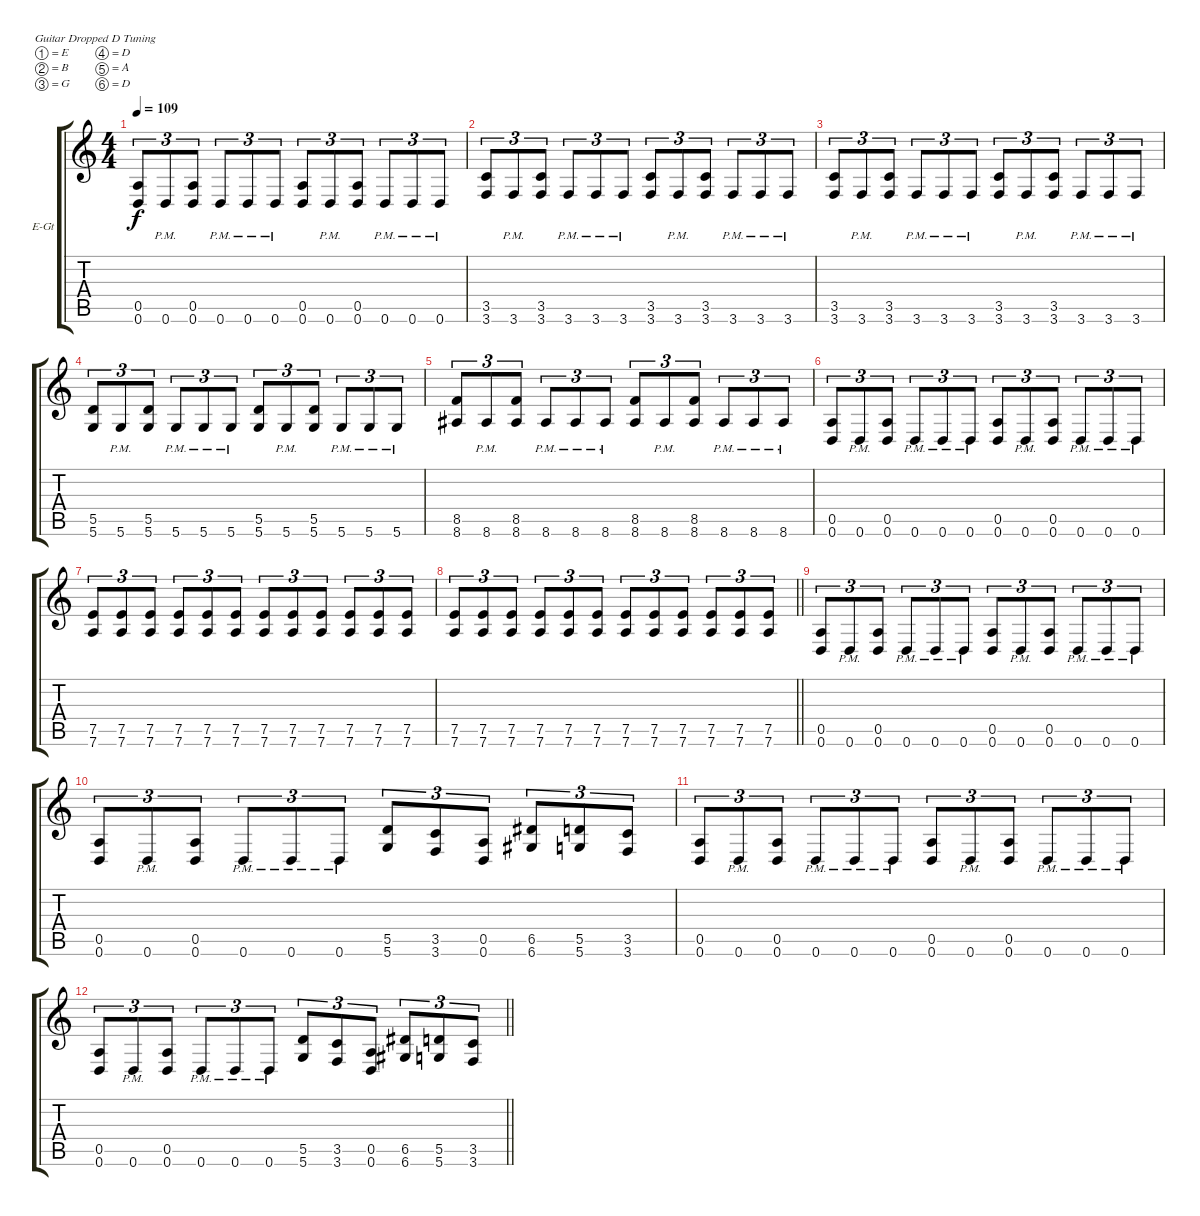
\bracketExtendMode groupsimilarinstruments
\firstSystemTrackNameOrientation horizontal
\otherSystemsTrackNameOrientation horizontal
\track ("Overdriven-guitar (Richard)" "E-Gt") {instrument overdrivenguitar}
\staff {score tabs}
\tuning (E4 B3 G3 D3 A2 D2)
\ts (4 4)
\tempo 109
\clef g2
\scale
0.333333
\ks c
(0.5 0.6).8{tu (3 2) dy f} 0.6{pm}.8{tu (3 2)} (0.5 0.6).8{tu (3 2)} 0.6{pm}.8{tu (3 2)} 0.6{pm}.8{tu (3 2)} 0.6{pm}.8{tu (3 2)} (0.5 0.6).8{tu (3 2)} 0.6{pm}.8{tu (3 2)} (0.5 0.6).8{tu (3 2)} 0.6{pm}.8{tu (3 2)} 0.6{pm}.8{tu (3 2)} 0.6{pm}.8{tu (3 2)} |
\scale
0.333333 (3.5 3.6).8{tu (3 2)} 3.6{pm}.8{tu (3 2)} (3.5 3.6).8{tu (3 2)} 3.6{pm}.8{tu (3 2)} 3.6{pm}.8{tu (3 2)} 3.6{pm}.8{tu (3 2)} (3.5 3.6).8{tu (3 2)} 3.6{pm}.8{tu (3 2)} (3.5 3.6).8{tu (3 2)} 3.6{pm}.8{tu (3 2)} 3.6{pm}.8{tu (3 2)} 3.6{pm}.8{tu (3 2)} |
\scale
0.333333 (3.5 3.6).8{tu (3 2)} 3.6{pm}.8{tu (3 2)} (3.5 3.6).8{tu (3 2)} 3.6{pm}.8{tu (3 2)} 3.6{pm}.8{tu (3 2)} 3.6{pm}.8{tu (3 2)} (3.5 3.6).8{tu (3 2)} 3.6{pm}.8{tu (3 2)} (3.5 3.6).8{tu (3 2)} 3.6{pm}.8{tu (3 2)} 3.6{pm}.8{tu (3 2)} 3.6{pm}.8{tu (3 2)} |
\scale
0.333333 (5.5 5.6).8{tu (3 2)} 5.6{pm}.8{tu (3 2)} (5.5 5.6).8{tu (3 2)} 5.6{pm}.8{tu (3 2)} 5.6{pm}.8{tu (3 2)} 5.6{pm}.8{tu (3 2)} (5.5 5.6).8{tu (3 2)} 5.6{pm}.8{tu (3 2)} (5.5 5.6).8{tu (3 2)} 5.6{pm}.8{tu (3 2)} 5.6{pm}.8{tu (3 2)} 5.6{pm}.8{tu (3 2)} |
\scale
0.333333 (8.5 8.6).8{tu (3 2)} 8.6{pm}.8{tu (3 2)} (8.5 8.6).8{tu (3 2)} 8.6{pm}.8{tu (3 2)} 8.6{pm}.8{tu (3 2)} 8.6{pm}.8{tu (3 2)} (8.5 8.6).8{tu (3 2)} 8.6{pm}.8{tu (3 2)} (8.5 8.6).8{tu (3 2)} 8.6{pm}.8{tu (3 2)} 8.6{pm}.8{tu (3 2)} 8.6{pm}.8{tu (3 2)} |
\scale
0.333333 (0.5 0.6).8{tu (3 2)} 0.6{pm}.8{tu (3 2)} (0.5 0.6).8{tu (3 2)} 0.6{pm}.8{tu (3 2)} 0.6{pm}.8{tu (3 2)} 0.6{pm}.8{tu (3 2)} (0.5 0.6).8{tu (3 2)} 0.6{pm}.8{tu (3 2)} (0.5 0.6).8{tu (3 2)} 0.6{pm}.8{tu (3 2)} 0.6{pm}.8{tu (3 2)} 0.6{pm}.8{tu (3 2)} |
\scale
0.333333 (7.5 7.6).8{tu (3 2)} (7.5 7.6).8{tu (3 2)} (7.5 7.6).8{tu (3 2)} (7.5 7.6).8{tu (3 2)} (7.5 7.6).8{tu (3 2)} (7.5 7.6).8{tu (3 2)} (7.5 7.6).8{tu (3 2)} (7.5 7.6).8{tu (3 2)} (7.5 7.6).8{tu (3 2)} (7.5 7.6).8{tu (3 2)} (7.5 7.6).8{tu (3 2)} (7.5 7.6).8{tu (3 2)} |
\scale
0.333333
\barLineRight lightlight
(7.5 7.6).8{tu (3 2)} (7.5 7.6).8{tu (3 2)} (7.5 7.6).8{tu (3 2)} (7.5 7.6).8{tu (3 2)} (7.5 7.6).8{tu (3 2)} (7.5 7.6).8{tu (3 2)} (7.5 7.6).8{tu (3 2)} (7.5 7.6).8{tu (3 2)} (7.5 7.6).8{tu (3 2)} (7.5 7.6).8{tu (3 2)} (7.5 7.6).8{tu (3 2)} (7.5 7.6).8{tu (3 2)} |
\scale
0.333333 (0.5 0.6).8{tu (3 2)} 0.6{pm}.8{tu (3 2)} (0.5 0.6).8{tu (3 2)} 0.6{pm}.8{tu (3 2)} 0.6{pm}.8{tu (3 2)} 0.6{pm}.8{tu (3 2)} (0.5 0.6).8{tu (3 2)} 0.6{pm}.8{tu (3 2)} (0.5 0.6).8{tu (3 2)} 0.6{pm}.8{tu (3 2)} 0.6{pm}.8{tu (3 2)} 0.6{pm}.8{tu (3 2)} |
\scale
0.333333 (0.5 0.6).8{tu (3 2)} 0.6{pm}.8{tu (3 2)} (0.5 0.6).8{tu (3 2)} 0.6{pm}.8{tu (3 2)} 0.6{pm}.8{tu (3 2)} 0.6{pm}.8{tu (3 2)} (5.5 5.6).8{tu (3 2)} (3.5 3.6).8{tu (3 2)} (0.5 0.6).8{tu (3 2)} (6.5 6.6).8{tu (3 2)} (5.5 5.6).8{tu (3 2)} (3.5 3.6).8{tu (3 2)} |
\scale
0.333333 (0.5 0.6).8{tu (3 2)} 0.6{pm}.8{tu (3 2)} (0.5 0.6).8{tu (3 2)} 0.6{pm}.8{tu (3 2)} 0.6{pm}.8{tu (3 2)} 0.6{pm}.8{tu (3 2)} (0.5 0.6).8{tu (3 2)} 0.6{pm}.8{tu (3 2)} (0.5 0.6).8{tu (3 2)} 0.6{pm}.8{tu (3 2)} 0.6{pm}.8{tu (3 2)} 0.6{pm}.8{tu (3 2)} |
\scale
0.333333
\barLineRight lightlight
(0.5 0.6).8{tu (3 2)} 0.6{pm}.8{tu (3 2)} (0.5 0.6).8{tu (3 2)} 0.6{pm}.8{tu (3 2)} 0.6{pm}.8{tu (3 2)} 0.6{pm}.8{tu (3 2)} (5.5 5.6).8{tu (3 2)} (3.5 3.6).8{tu (3 2)} (0.5 0.6).8{tu (3 2)} (6.5 6.6).8{tu (3 2)} (5.5 5.6).8{tu (3 2)} (3.5 3.6).8{tu (3 2)} |
\scale
0.333333 |
\scale
0.333333 |
\scale
0.333333 |
\scale
0.333333
